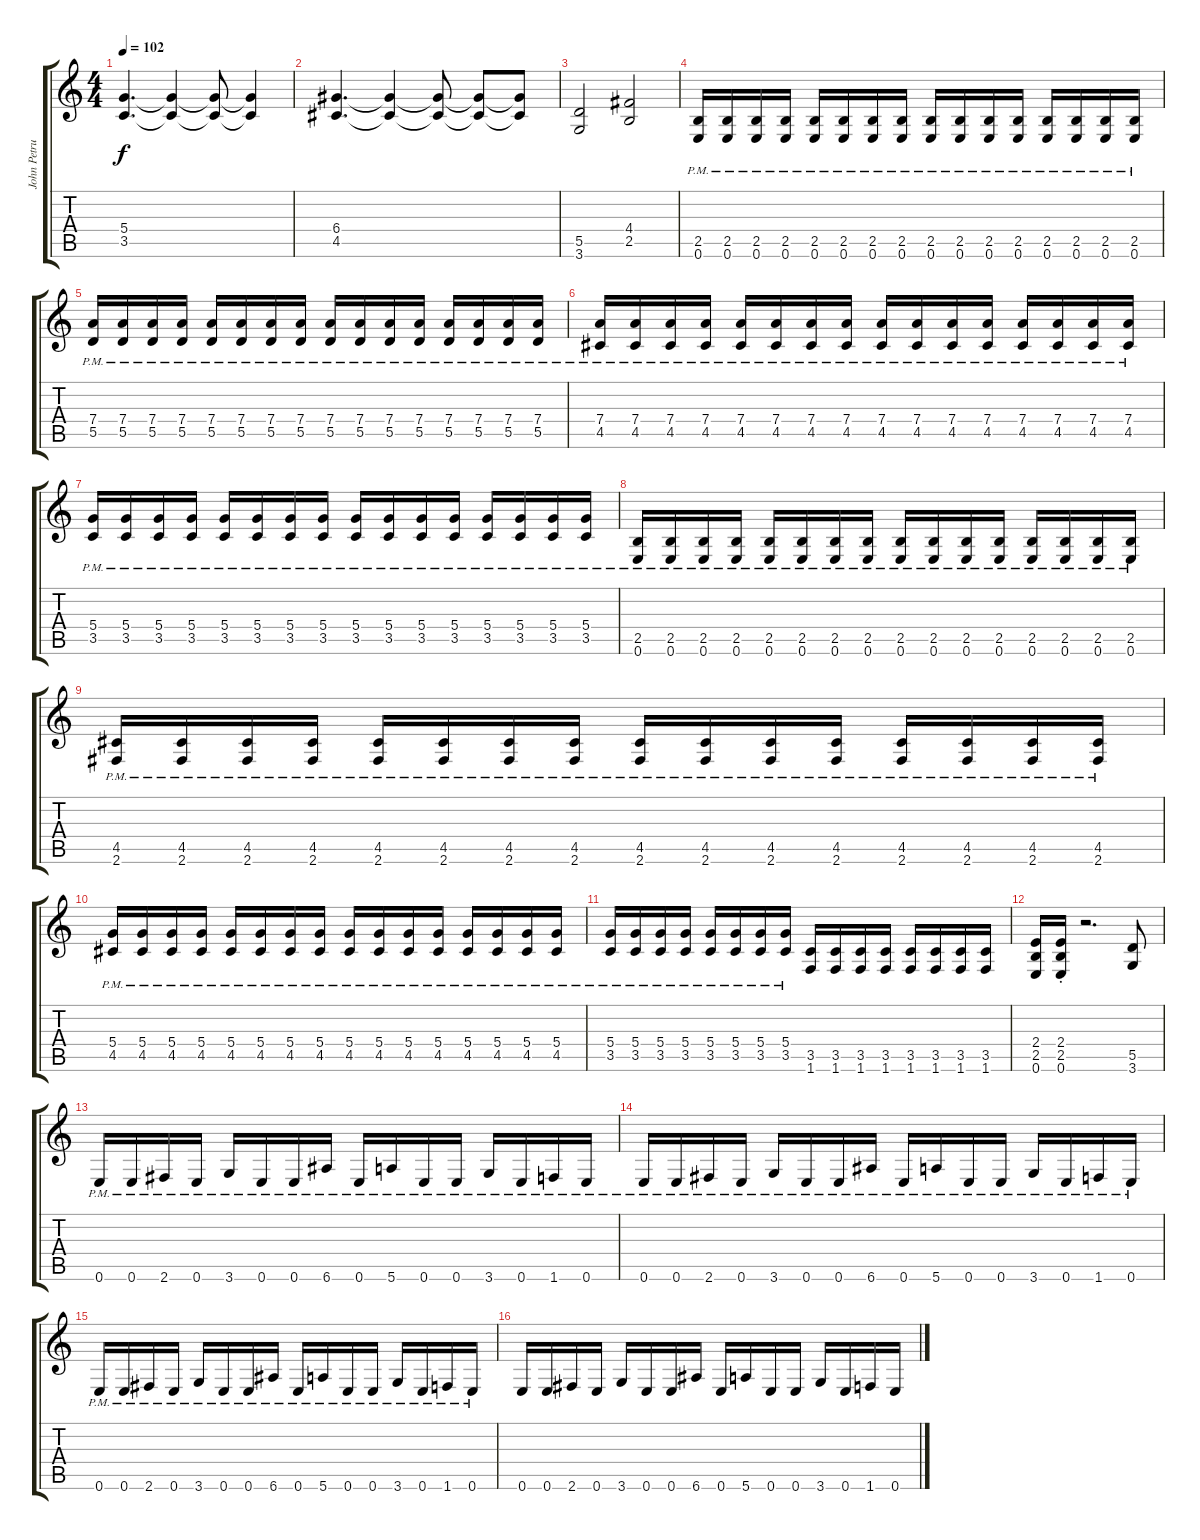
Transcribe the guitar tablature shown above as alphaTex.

\track ("John Petrucci Electric Guitar Right" "John Petru") {instrument distortionguitar}
\staff {score tabs}
\tuning (E4 B3 G3 D3 A2 E2) {hide}
\ts (4 4)
\tempo 102
\clef g2
\ks c
(5.4 3.5).4{d dy f} (5.4{t} 3.5{t}).4 (5.4{t} 3.5{t}).8 (5.4{t} 3.5{t}).4 |
(6.4 4.5).4{d} (6.4{t} 4.5{t}).4 (6.4{t} 4.5{t}).8 (6.4{t} 4.5{t}).8 (6.4{t} 4.5{t}).8 |
(5.5 3.6).2 (4.4 2.5).2 |
(2.5{pm} 0.6{pm}).16 (2.5{pm} 0.6{pm}).16 (2.5{pm} 0.6{pm}).16 (2.5{pm} 0.6{pm}).16 (2.5{pm} 0.6{pm}).16 (2.5{pm} 0.6{pm}).16 (2.5{pm} 0.6{pm}).16 (2.5{pm} 0.6{pm}).16 (2.5{pm} 0.6{pm}).16 (2.5{pm} 0.6{pm}).16 (2.5{pm} 0.6{pm}).16 (2.5{pm} 0.6{pm}).16 (2.5{pm} 0.6{pm}).16 (2.5{pm} 0.6{pm}).16 (2.5{pm} 0.6{pm}).16 (2.5{pm} 0.6{pm}).16 |
(7.4 5.5{pm}).16 (7.4 5.5{pm}).16 (7.4 5.5{pm}).16 (7.4 5.5{pm}).16 (7.4 5.5{pm}).16 (7.4 5.5{pm}).16 (7.4 5.5{pm}).16 (7.4 5.5{pm}).16 (7.4 5.5{pm}).16 (7.4 5.5{pm}).16 (7.4 5.5{pm}).16 (7.4 5.5{pm}).16 (7.4 5.5{pm}).16 (7.4 5.5{pm}).16 (7.4 5.5{pm}).16 (7.4 5.5{pm}).16 |
(7.4 4.5{pm}).16 (7.4 4.5{pm}).16 (7.4 4.5{pm}).16 (7.4 4.5{pm}).16 (7.4 4.5{pm}).16 (7.4 4.5{pm}).16 (7.4 4.5{pm}).16 (7.4 4.5{pm}).16 (7.4 4.5{pm}).16 (7.4 4.5{pm}).16 (7.4 4.5{pm}).16 (7.4 4.5{pm}).16 (7.4 4.5{pm}).16 (7.4 4.5{pm}).16 (7.4 4.5{pm}).16 (7.4 4.5{pm}).16 |
(5.4{pm} 3.5{pm}).16 (5.4{pm} 3.5{pm}).16 (5.4{pm} 3.5{pm}).16 (5.4{pm} 3.5{pm}).16 (5.4{pm} 3.5{pm}).16 (5.4{pm} 3.5{pm}).16 (5.4{pm} 3.5{pm}).16 (5.4{pm} 3.5{pm}).16 (5.4{pm} 3.5{pm}).16 (5.4{pm} 3.5{pm}).16 (5.4{pm} 3.5{pm}).16 (5.4{pm} 3.5{pm}).16 (5.4{pm} 3.5{pm}).16 (5.4{pm} 3.5{pm}).16 (5.4{pm} 3.5{pm}).16 (5.4{pm} 3.5{pm}).16 |
(2.5{pm} 0.6{pm}).16 (2.5{pm} 0.6{pm}).16 (2.5{pm} 0.6{pm}).16 (2.5{pm} 0.6{pm}).16 (2.5{pm} 0.6{pm}).16 (2.5{pm} 0.6{pm}).16 (2.5{pm} 0.6{pm}).16 (2.5{pm} 0.6{pm}).16 (2.5{pm} 0.6{pm}).16 (2.5{pm} 0.6{pm}).16 (2.5{pm} 0.6{pm}).16 (2.5{pm} 0.6{pm}).16 (2.5{pm} 0.6{pm}).16 (2.5{pm} 0.6{pm}).16 (2.5{pm} 0.6{pm}).16 (2.5{pm} 0.6{pm}).16 |
(4.5{pm} 2.6{pm}).16 (4.5{pm} 2.6{pm}).16 (4.5{pm} 2.6{pm}).16 (4.5{pm} 2.6{pm}).16 (4.5{pm} 2.6{pm}).16 (4.5{pm} 2.6{pm}).16 (4.5{pm} 2.6{pm}).16 (4.5{pm} 2.6{pm}).16 (4.5{pm} 2.6{pm}).16 (4.5{pm} 2.6{pm}).16 (4.5{pm} 2.6{pm}).16 (4.5{pm} 2.6{pm}).16 (4.5{pm} 2.6{pm}).16 (4.5{pm} 2.6{pm}).16 (4.5{pm} 2.6{pm}).16 (4.5{pm} 2.6{pm}).16 |
(5.4{pm} 4.5{pm}).16 (5.4{pm} 4.5{pm}).16 (5.4{pm} 4.5{pm}).16 (5.4{pm} 4.5{pm}).16 (5.4{pm} 4.5{pm}).16 (5.4{pm} 4.5{pm}).16 (5.4{pm} 4.5{pm}).16 (5.4{pm} 4.5{pm}).16 (5.4{pm} 4.5{pm}).16 (5.4{pm} 4.5{pm}).16 (5.4{pm} 4.5{pm}).16 (5.4{pm} 4.5{pm}).16 (5.4{pm} 4.5{pm}).16 (5.4{pm} 4.5{pm}).16 (5.4{pm} 4.5{pm}).16 (5.4{pm} 4.5{pm}).16 |
(5.4{pm} 3.5{pm}).16 (5.4{pm} 3.5{pm}).16 (5.4{pm} 3.5{pm}).16 (5.4{pm} 3.5{pm}).16 (5.4{pm} 3.5{pm}).16 (5.4{pm} 3.5{pm}).16 (5.4{pm} 3.5{pm}).16 (5.4{pm} 3.5{pm}).16 (3.5 1.6).16 (3.5 1.6).16 (3.5 1.6).16 (3.5 1.6).16 (3.5 1.6).16 (3.5 1.6).16 (3.5 1.6).16 (3.5 1.6).16 |
(2.4 2.5 0.6).16 (2.4 2.5 0.6{st}).16 r.2{d} (5.5 3.6).8 |
0.6{pm}.16 0.6{pm}.16 2.6{pm}.16 0.6{pm}.16 3.6{pm}.16 0.6{pm}.16 0.6{pm}.16 6.6{pm}.16 0.6{pm}.16 5.6{pm}.16 0.6{pm}.16 0.6{pm}.16 3.6{pm}.16 0.6{pm}.16 1.6{pm}.16 0.6{pm}.16 |
0.6{pm}.16 0.6{pm}.16 2.6{pm}.16 0.6{pm}.16 3.6{pm}.16 0.6{pm}.16 0.6{pm}.16 6.6{pm}.16 0.6{pm}.16 5.6{pm}.16 0.6{pm}.16 0.6{pm}.16 3.6{pm}.16 0.6{pm}.16 1.6{pm}.16 0.6{pm}.16 |
0.6{pm}.16 0.6{pm}.16 2.6{pm}.16 0.6{pm}.16 3.6{pm}.16 0.6{pm}.16 0.6{pm}.16 6.6{pm}.16 0.6{pm}.16 5.6{pm}.16 0.6{pm}.16 0.6{pm}.16 3.6{pm}.16 0.6{pm}.16 1.6{pm}.16 0.6{pm}.16 |
0.6.16 0.6.16 2.6.16 0.6.16 3.6.16 0.6.16 0.6.16 6.6.16 0.6.16 5.6.16 0.6.16 0.6.16 3.6.16 0.6.16 1.6.16 0.6.16
